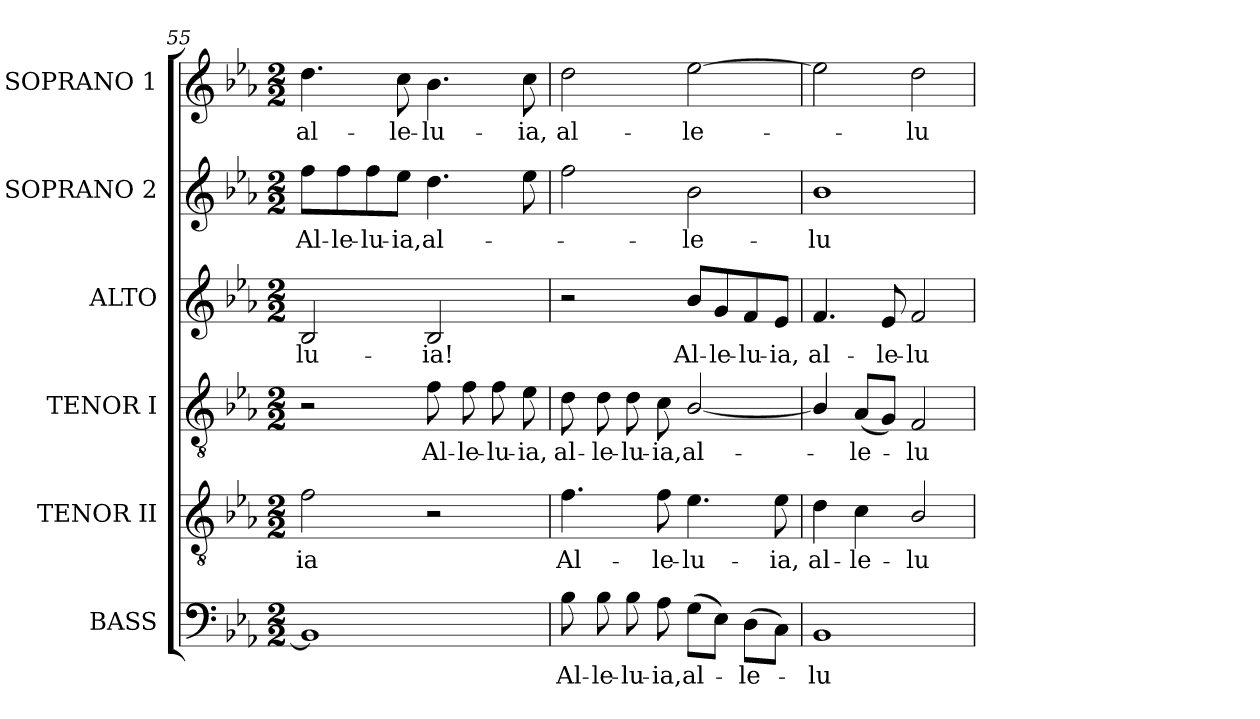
**kern	**text	**kern	**text	**kern	**text	**kern	**text	**kern	**text	**kern	**text
*part6	*part6	*part5	*part5	*part4	*part4	*part3	*part3	*part2	*part2	*part1	*part1
*staff6	*staff6	*staff5	*staff5	*staff4	*staff4	*staff3	*staff3	*staff2	*staff2	*staff1	*staff1
*I"BASS	*	*I"TENOR II	*	*I"TENOR I	*	*I"ALTO	*	*I"SOPRANO 2	*	*I"SOPRANO 1	*
!!LO:LB:g=z
*clefF4	*	*clefGv2	*	*clefGv2	*	*clefG2	*	*clefG2	*	*clefG2	*
*	*	*ITrd7c12	*	*ITrd7c12	*	*	*	*	*	*	*
*k[b-e-a-]	*	*k[b-e-a-]	*	*k[b-e-a-]	*	*k[b-e-a-]	*	*k[b-e-a-]	*	*k[b-e-a-]	*
*E-:	*	*E-:	*	*E-:	*	*E-:	*	*E-:	*	*E-:	*
*M2/2	*	*M2/2	*	*M2/2	*	*M2/2	*	*M2/2	*	*M2/2	*
=55	=55	=55	=55	=55	=55	=55	=55	=55	=55	=55	=55
!	!	!	!LO:LY:b:color=#000000	!	!	!	!	!	!	!	!
!	!	!	!	!	!	!	!LO:LY:b:color=#000000	!	!	!	!
!	!	!	!	!	!	!	!	!	!LO:LY:b:color=#000000	!	!
!	!	!	!	!	!	!	!	!	!	!	!LO:LY:b:color=#000000
1BB-i]	.	2Fi\	-ia	2r	.	2B-i/	-lu-	8ffi\L	Al-	4.ddi\	al-
!	!	!	!	!	!	!	!	!	!LO:LY:b:color=#000000	!	!
.	.	.	.	.	.	.	.	8ffi\	-le-	.	.
!	!	!	!	!	!	!	!	!	!LO:LY:b:color=#000000	!	!
.	.	.	.	.	.	.	.	8ffi\	-lu-	.	.
!	!	!	!	!	!	!	!	!	!LO:LY:b:color=#000000	!	!
!	!	!	!	!	!	!	!	!	!	!	!LO:LY:b:color=#000000
.	.	.	.	.	.	.	.	8ee-i\J	-ia,	8cci\	-le-
!	!	!	!	!	!LO:LY:b:color=#000000	!	!	!	!	!	!
!	!	!	!	!	!	!	!LO:LY:b:color=#000000	!	!	!	!
!	!	!	!	!	!	!	!	!	!LO:LY:b:color=#000000	!	!
!	!	!	!	!	!	!	!	!	!	!	!LO:LY:b:color=#000000
.	.	2r	.	8Fi\	Al-	2B-i/	-ia!	4.ddi\	al-	4.b-i\	-lu-
!	!	!	!	!	!LO:LY:b:color=#000000	!	!	!	!	!	!
.	.	.	.	8Fi\	-le-	.	.	.	.	.	.
!	!	!	!	!	!LO:LY:b:color=#000000	!	!	!	!	!	!
.	.	.	.	8Fi\	-lu-	.	.	.	.	.	.
!	!	!	!	!	!LO:LY:b:color=#000000	!	!	!	!	!	!
!	!	!	!	!	!	!	!	!	!	!	!LO:LY:b:color=#000000
.	.	.	.	8E-i\	-ia,	.	.	8ee-i\	.	8cci\	-ia,
=56	=56	=56	=56	=56	=56	=56	=56	=56	=56	=56	=56
!	!LO:LY:b:color=#000000	!	!	!	!	!	!	!	!	!	!
!	!	!	!LO:LY:b:color=#000000	!	!	!	!	!	!	!	!
!	!	!	!	!	!LO:LY:b:color=#000000	!	!	!	!	!	!
!	!	!	!	!	!	!	!	!	!	!	!LO:LY:b:color=#000000
8B-i\	Al-	4.Fi\	Al-	8Di\	al-	2r	.	2ffi\	.	2ddi\	al-
!	!LO:LY:b:color=#000000	!	!	!	!	!	!	!	!	!	!
!	!	!	!	!	!LO:LY:b:color=#000000	!	!	!	!	!	!
8B-i\	-le-	.	.	8Di\	-le-	.	.	.	.	.	.
!	!LO:LY:b:color=#000000	!	!	!	!	!	!	!	!	!	!
!	!	!	!	!	!LO:LY:b:color=#000000	!	!	!	!	!	!
8B-i\	-lu-	.	.	8Di\	-lu-	.	.	.	.	.	.
!	!LO:LY:b:color=#000000	!	!	!	!	!	!	!	!	!	!
!	!	!	!LO:LY:b:color=#000000	!	!	!	!	!	!	!	!
!	!	!	!	!	!LO:LY:b:color=#000000	!	!	!	!	!	!
8A-i\	-ia,	8Fi\	-le-	8Ci\	-ia,	.	.	.	.	.	.
!	!LO:LY:b:color=#000000	!	!	!	!	!	!	!	!	!	!
!	!	!	!LO:LY:b:color=#000000	!	!	!	!	!	!	!	!
!	!	!	!	!	!LO:LY:b:color=#000000	!	!	!	!	!	!
!	!	!	!	!	!	!	!LO:LY:b:color=#000000	!	!	!	!
!	!	!	!	!	!	!	!	!	!LO:LY:b:color=#000000	!	!
!	!	!	!	!	!	!	!	!	!	!	!LO:LY:b:color=#000000
(8Gi\L	al-	4.E-i\	-lu-	[2BB-i/	al-	8b-i/L	Al-	2b-i\	-le-	[2ee-i\	-le-
!	!	!	!	!	!	!	!LO:LY:b:color=#000000	!	!	!	!
8E-i\J)	.	.	.	.	.	8gi/	-le-	.	.	.	.
!	!LO:LY:b:color=#000000	!	!	!	!	!	!	!	!	!	!
!	!	!	!	!	!	!	!LO:LY:b:color=#000000	!	!	!	!
(8Di\L	-le-	.	.	.	.	8fi/	-lu-	.	.	.	.
!	!	!	!LO:LY:b:color=#000000	!	!	!	!	!	!	!	!
!	!	!	!	!	!	!	!LO:LY:b:color=#000000	!	!	!	!
8Ci\J)	.	8E-i\	-ia,	.	.	8e-i/J	-ia,	.	.	.	.
=57	=57	=57	=57	=57	=57	=57	=57	=57	=57	=57	=57
!	!LO:LY:b:color=#000000	!	!	!	!	!	!	!	!	!	!
!	!	!	!LO:LY:b:color=#000000	!	!	!	!	!	!	!	!
!	!	!	!	!	!	!	!LO:LY:b:color=#000000	!	!	!	!
!	!	!	!	!	!	!	!	!	!LO:LY:b:color=#000000	!	!
1BB-i	-lu-	4Di\	al-	4BB-i/]	.	4.fi/	al-	1b-i	-lu-	2ee-i\]	.
!	!	!	!LO:LY:b:color=#000000	!	!	!	!	!	!	!	!
!	!	!	!	!	!LO:LY:b:color=#000000	!	!	!	!	!	!
.	.	4Ci\	-le-	(8AA-i/L	-le-	.	.	.	.	.	.
!	!	!	!	!	!	!	!LO:LY:b:color=#000000	!	!	!	!
.	.	.	.	8GGi/J)	.	8e-i/	-le-	.	.	.	.
!	!	!	!LO:LY:b:color=#000000	!	!	!	!	!	!	!	!
!	!	!	!	!	!LO:LY:b:color=#000000	!	!	!	!	!	!
!	!	!	!	!	!	!	!LO:LY:b:color=#000000	!	!	!	!
!	!	!	!	!	!	!	!	!	!	!	!LO:LY:b:color=#000000
.	.	2BB-i/	-lu-	2FFi/	-lu-	2fi/	-lu-	.	.	2ddi\	-lu-
=	=	=	=	=	=	=	=	=	=	=	=
*-	*-	*-	*-	*-	*-	*-	*-	*-	*-	*-	*-
